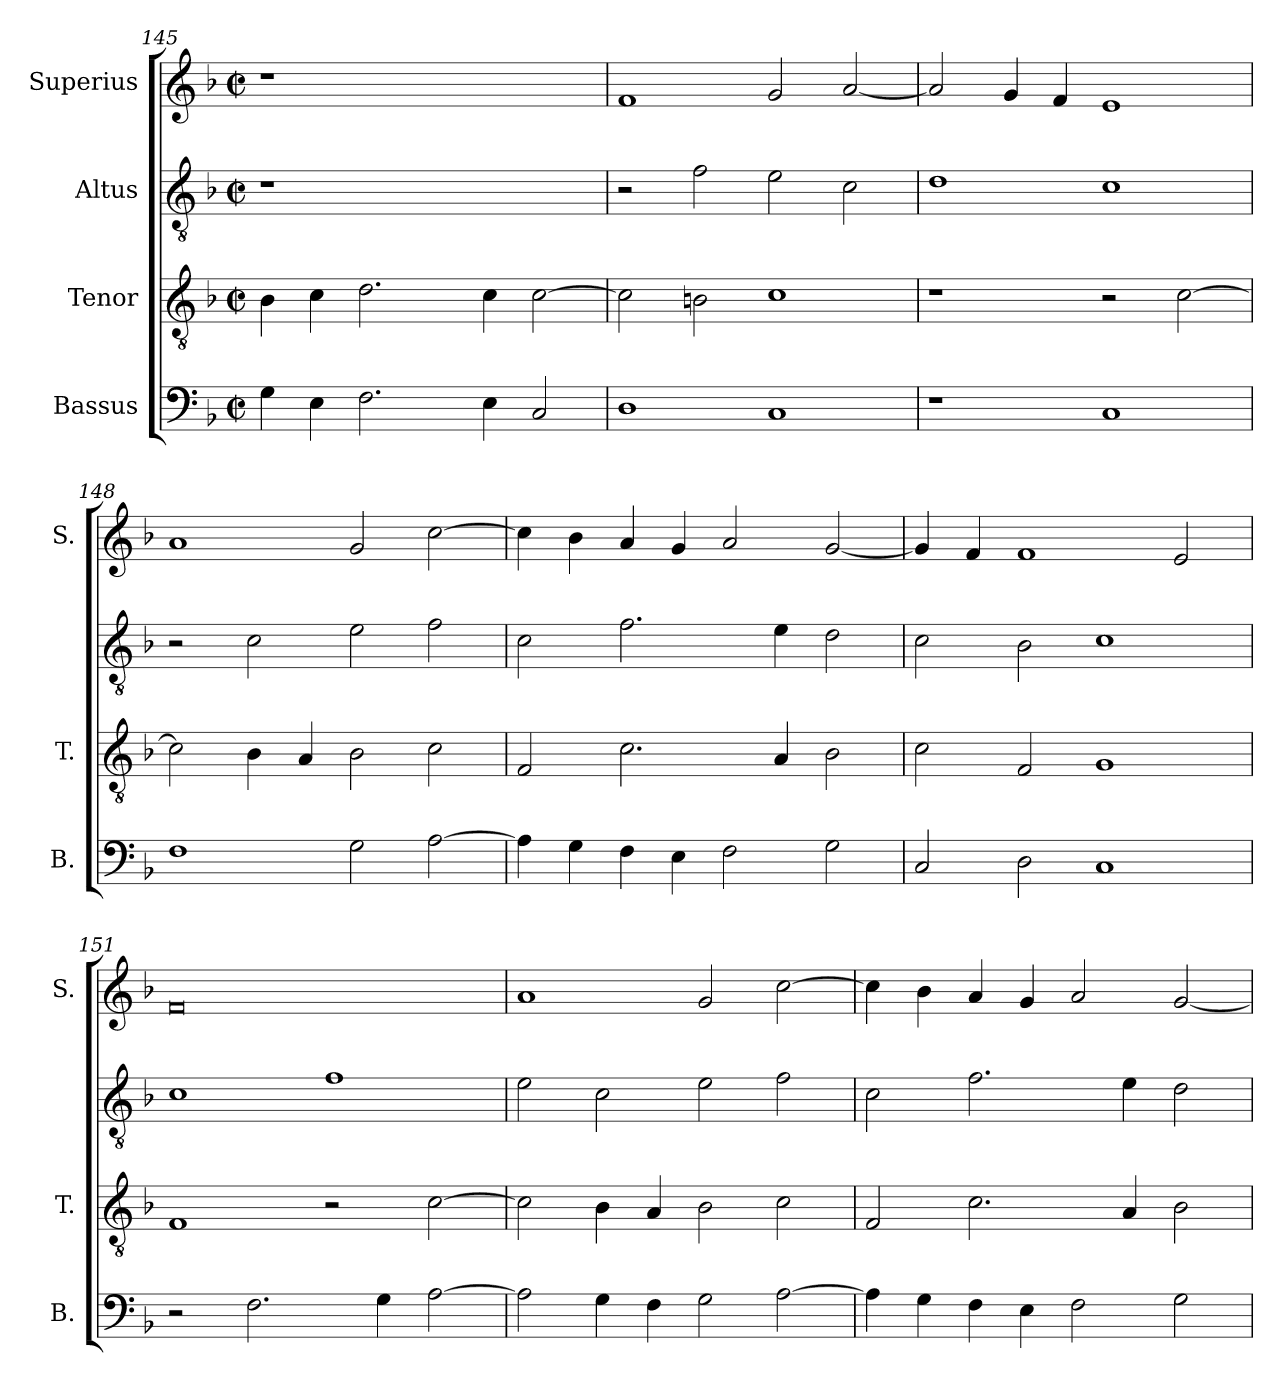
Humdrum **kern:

**kern	**kern	**kern	**kern
*part4	*part3	*part2	*part1
*staff4	*staff3	*staff2	*staff1
*I"Bassus	*I"Tenor	*I"Altus	*I"Superius
*I'B.	*I'T.	*	*I'S.
*clefF4	*clefGv2	*clefGv2	*clefG2
*	*ITrd7c12	*ITrd7c12	*
*k[b-]	*k[b-]	*k[b-]	*k[b-]
*F:	*F:	*F:	*F:
*M2/2	*M2/2	*M2/2	*M2/2
*met(c|)	*met(c|)	*met(c|)	*met(c|)
=145	=145	=145	=145
!	!	!LO:N:vis=1	!LO:N:vis=1
4Gi\	4BB-i\	1r	1r
4Ei\	4Ci\	.	.
2.Fi\	2.Di\	.	.
.	.	1ryy	1ryy
4Ei\	4Ci\	.	.
2Ci/	[>2Ci\	.	.
=146	=146	=146	=146
1Di	2Ci\]	2r	1fi
.	2BBni\	2Fi\	.
1Ci	1Ci	2Ei\	2gi/
.	.	2Ci\	[<2ai/
=147	=147	=147	=147
1r	1r	1Di	2ai/]
.	.	.	4gi/
.	.	.	4fi/
1Ci	2r	1Ci	1ei
.	[>2Ci\	.	.
!!LO:PB:g=z
=148	=148	=148	=148
1Fi	2Ci\]	2r	1ai
.	4BB-i\	2Ci\	.
.	4AAi/	.	.
2Gi\	2BB-i\	2Ei\	2gi/
[>2Ai\	2Ci\	2Fi\	[>2cci\
=149	=149	=149	=149
4Ai\]	2FFi/	2Ci\	4cci\]
4Gi\	.	.	4b-i\
4Fi\	2.Ci\	2.Fi\	4ai/
4Ei\	.	.	4gi/
2Fi\	.	.	2ai/
.	4AAi/	4Ei\	.
2Gi\	2BB-i\	2Di\	[<2gi/
=150	=150	=150	=150
2Ci/	2Ci\	2Ci\	4gi/]
.	.	.	4fi/
2Di\	2FFi/	2BB-i\	1fi
1Ci	1GGi	1Ci	.
.	.	.	2ei/
=151	=151	=151	=151
2r	1FFi	1Ci	0fi
2.Fi\	.	.	.
.	2r	1Fi	.
4Gi\	.	.	.
[>2Ai\	[>2Ci\	.	.
!!LO:LB:g=z
=152	=152	=152	=152
2Ai\]	2Ci\]	2Ei\	1ai
4Gi\	4BB-i\	2Ci\	.
4Fi\	4AAi/	.	.
2Gi\	2BB-i\	2Ei\	2gi/
[>2Ai\	2Ci\	2Fi\	[>2cci\
=153	=153	=153	=153
4Ai\]	2FFi/	2Ci\	4cci\]
4Gi\	.	.	4b-i\
4Fi\	2.Ci\	2.Fi\	4ai/
4Ei\	.	.	4gi/
2Fi\	.	.	2ai/
.	4AAi/	4Ei\	.
2Gi\	2BB-i\	2Di\	[<2gi/
=	=	=	=
*-	*-	*-	*-
